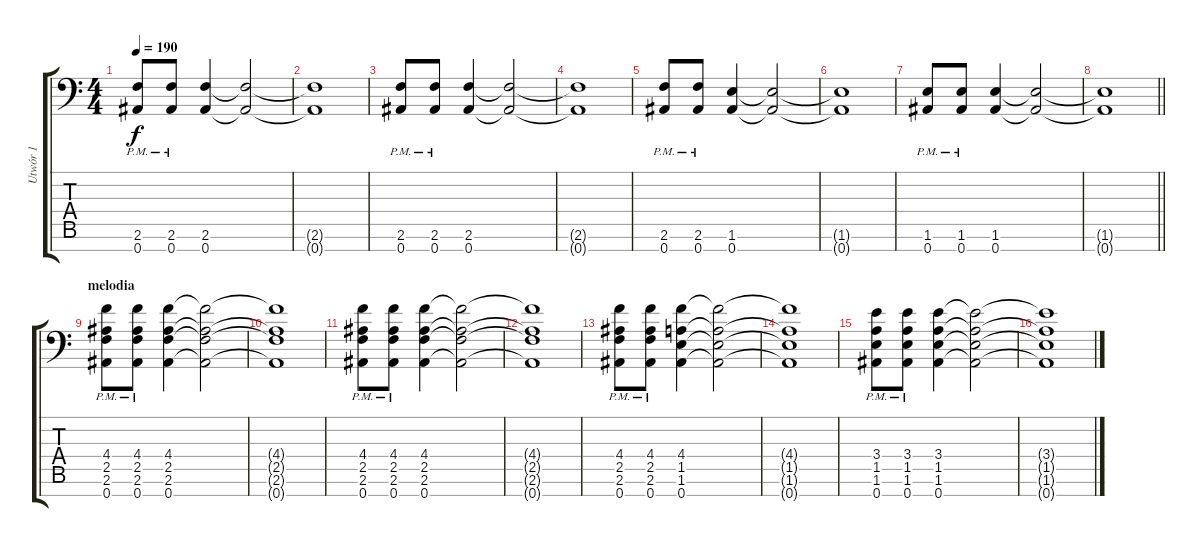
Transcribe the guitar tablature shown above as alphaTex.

\track ("Utwór 1" "Utwór 1") {instrument distortionguitar}
\staff {score tabs}
\tuning (Eb4 Bb3 Gb3 Db3 Ab2 Eb2 Bb1) {hide}
\ts (4 4)
\tempo 190
\clef f4
\ks c
(2.6{pm} 0.7{pm}).8{dy f} (2.6{pm} 0.7{pm}).8 (2.6 0.7).4 (2.6{t} 0.7{t}).2 |
(2.6{t} 0.7{t}).1 |
(2.6{pm} 0.7{pm}).8 (2.6{pm} 0.7{pm}).8 (2.6 0.7).4 (2.6{t} 0.7{t}).2 |
(2.6{t} 0.7{t}).1 |
(2.6{pm} 0.7{pm}).8 (2.6{pm} 0.7{pm}).8 (1.6 0.7).4 (1.6{t} 0.7{t}).2 |
(1.6{t} 0.7{t}).1 |
(1.6{pm} 0.7{pm}).8 (1.6{pm} 0.7{pm}).8 (1.6 0.7).4 (1.6{t} 0.7{t}).2 |
\barLineRight lightlight
(1.6{t} 0.7{t}).1 |
\section ("" "melodia")
(4.4 2.5{pm} 2.6{pm} 0.7{pm}).8 (4.4 2.5{pm} 2.6{pm} 0.7{pm}).8 (4.4 2.5 2.6 0.7).4 (4.4{t} 2.5{t} 2.6{t} 0.7{t}).2 |
(4.4{t} 2.5{t} 2.6{t} 0.7{t}).1 |
(4.4 2.5{pm} 2.6{pm} 0.7{pm}).8 (4.4 2.5{pm} 2.6{pm} 0.7{pm}).8 (4.4 2.5 2.6 0.7).4 (4.4{t} 2.5{t} 2.6{t} 0.7{t}).2 |
(4.4{t} 2.5{t} 2.6{t} 0.7{t}).1 |
(4.4 2.5{pm} 2.6{pm} 0.7{pm}).8 (4.4 2.5{pm} 2.6{pm} 0.7{pm}).8 (4.4 1.5 1.6 0.7).4 (4.4{t} 1.5{t} 1.6{t} 0.7{t}).2 |
(4.4{t} 1.5{t} 1.6{t} 0.7{t}).1 |
(3.4{pm} 1.5{pm} 1.6{pm} 0.7{pm}).8 (3.4{pm} 1.5{pm} 1.6{pm} 0.7{pm}).8 (3.4 1.5 1.6 0.7).4 (3.4{t} 1.5{t} 1.6{t} 0.7{t}).2 |
(3.4{t} 1.5{t} 1.6{t} 0.7{t}).1
